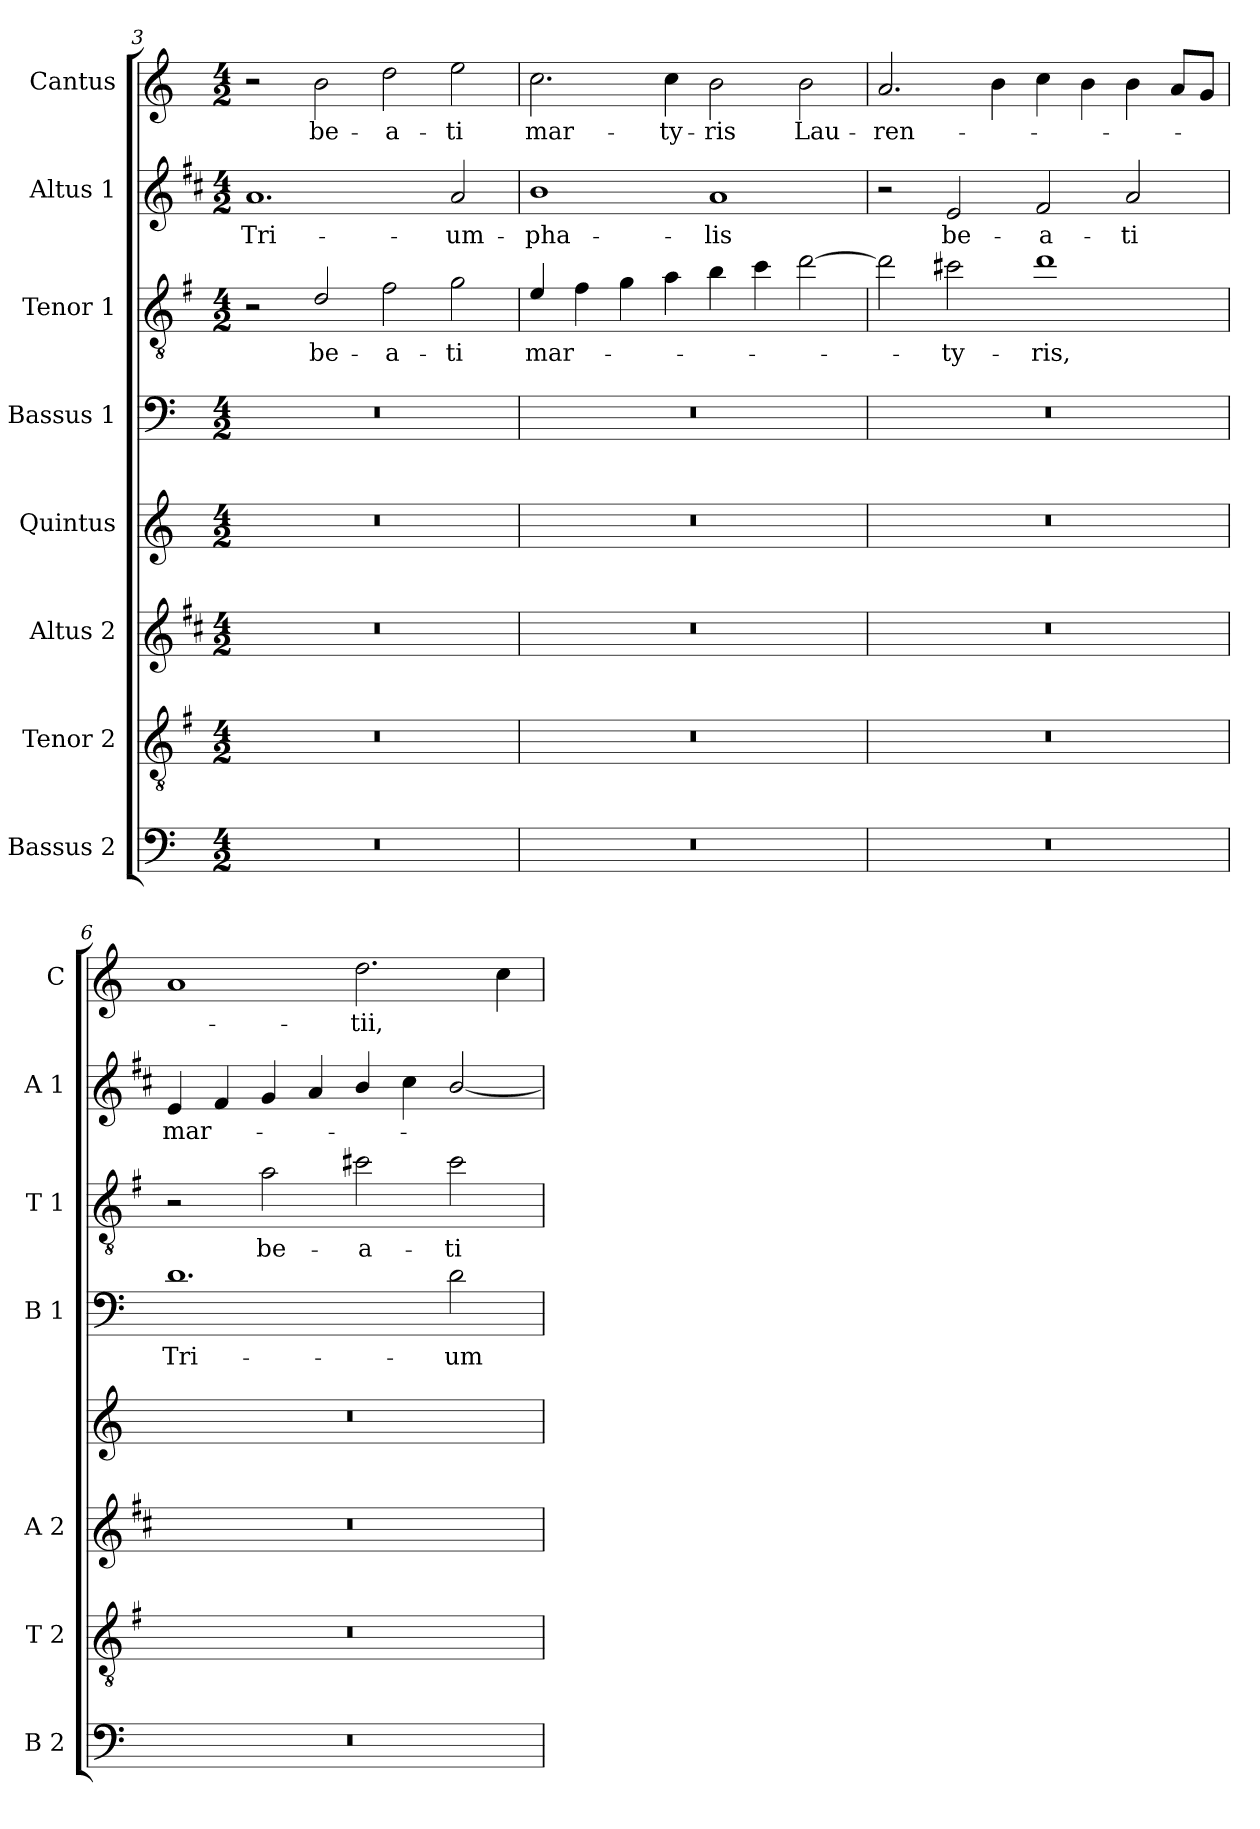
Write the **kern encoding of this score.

**kern	**kern	**kern	**kern	**kern	**text	**kern	**text	**kern	**text	**kern	**text
*part8	*part7	*part6	*part5	*part4	*part4	*part3	*part3	*part2	*part2	*part1	*part1
*staff8	*staff7	*staff6	*staff5	*staff4	*staff4	*staff3	*staff3	*staff2	*staff2	*staff1	*staff1
*I"Bassus 2	*I"Tenor 2	*I"Altus 2	*I"Quintus	*I"Bassus 1	*	*I"Tenor 1	*	*I"Altus 1	*	*I"Cantus	*
*I'B 2	*I'T 2	*I'A 2	*	*I'B 1	*	*I'T 1	*	*I'A 1	*	*I'C	*
*clefF4	*clefGv2	*clefG2	*clefG2	*clefF4	*	*clefGv2	*	*clefG2	*	*clefG2	*
*	*ITrd4c7	*ITrd1c2	*	*	*	*ITrd4c7	*	*ITrd1c2	*	*	*
*k[]	*k[]	*k[]	*k[]	*k[]	*	*k[]	*	*k[]	*	*k[]	*
*C:	*C:	*C:	*C:	*C:	*	*C:	*	*C:	*	*C:	*
*M4/2	*M4/2	*M4/2	*M4/2	*M4/2	*	*M4/2	*	*M4/2	*	*M4/2	*
=3	=3	=3	=3	=3	=3	=3	=3	=3	=3	=3	=3
!	!	!	!	!	!	!	!	!	!LO:LY:b	!	!
0r	0r	0r	0r	0r	.	2r	.	1.g	Tri-	2r	.
!	!	!	!	!	!	!	!LO:LY:b	!	!	!	!LO:LY:b
.	.	.	.	.	.	2G/	be-	.	.	2b\	be-
!	!	!	!	!	!	!	!LO:LY:b	!	!	!	!LO:LY:b
.	.	.	.	.	.	2B\	-a-	.	.	2dd\	-a-
!	!	!	!	!	!	!	!LO:LY:b	!	!LO:LY:b	!	!LO:LY:b
.	.	.	.	.	.	2c\	-ti	2g/	-um-	2ee\	-ti
=4	=4	=4	=4	=4	=4	=4	=4	=4	=4	=4	=4
!	!	!	!	!	!	!	!LO:LY:b	!	!LO:LY:b	!	!LO:LY:b
0r	0r	0r	0r	0r	.	4A/	mar-	1a	-pha-	2.cc\	mar-
.	.	.	.	.	.	4B\	.	.	.	.	.
.	.	.	.	.	.	4c\	.	.	.	.	.
!	!	!	!	!	!	!	!	!	!	!	!LO:LY:b
.	.	.	.	.	.	4d\	.	.	.	4cc\	-ty-
!	!	!	!	!	!	!	!	!	!LO:LY:b	!	!LO:LY:b
.	.	.	.	.	.	4e\	.	1g	-lis	2b\	-ris
.	.	.	.	.	.	4f\	.	.	.	.	.
!	!	!	!	!	!	!	!	!	!	!	!LO:LY:b
.	.	.	.	.	.	[2g\	.	.	.	2b\	Lau-
!!LO:LB:g=z
=5	=5	=5	=5	=5	=5	=5	=5	=5	=5	=5	=5
!	!	!	!	!	!	!	!	!	!	!	!LO:LY:b
0r	0r	0r	0r	0r	.	2g\]	.	2r	.	2.a/	-ren-
!	!	!	!	!	!	!	!LO:LY:b	!	!LO:LY:b	!	!
.	.	.	.	.	.	2f#X\	-ty-	2d/	be-	.	.
.	.	.	.	.	.	.	.	.	.	4b\	.
!	!	!	!	!	!	!	!LO:LY:b	!	!LO:LY:b	!	!
.	.	.	.	.	.	1g	-ris,	2e/	-a-	4cc\	.
.	.	.	.	.	.	.	.	.	.	4b\	.
!	!	!	!	!	!	!	!	!	!LO:LY:b	!	!
.	.	.	.	.	.	.	.	2g/	-ti	4b\	.
.	.	.	.	.	.	.	.	.	.	8a/L	.
.	.	.	.	.	.	.	.	.	.	8g/J	.
=6	=6	=6	=6	=6	=6	=6	=6	=6	=6	=6	=6
!	!	!	!	!	!LO:LY:b	!	!	!	!LO:LY:b	!	!
0r	0r	0r	0r	1.d	Tri-	2r	.	4d/	mar-	1a	.
.	.	.	.	.	.	.	.	4e/	.	.	.
!	!	!	!	!	!	!	!LO:LY:b	!	!	!	!
.	.	.	.	.	.	2d\	be-	4f/	.	.	.
.	.	.	.	.	.	.	.	4g/	.	.	.
!	!	!	!	!	!	!	!LO:LY:b	!	!	!	!LO:LY:b
.	.	.	.	.	.	2f#X\	-a-	4a/	.	2.dd\	-tii,
.	.	.	.	.	.	.	.	4b\	.	.	.
!	!	!	!	!	!LO:LY:b	!	!LO:LY:b	!	!	!	!
.	.	.	.	2d\	-um-	2f#\	-ti	[2a/	.	.	.
.	.	.	.	.	.	.	.	.	.	4cc\	.
=	=	=	=	=	=	=	=	=	=	=	=
*-	*-	*-	*-	*-	*-	*-	*-	*-	*-	*-	*-
